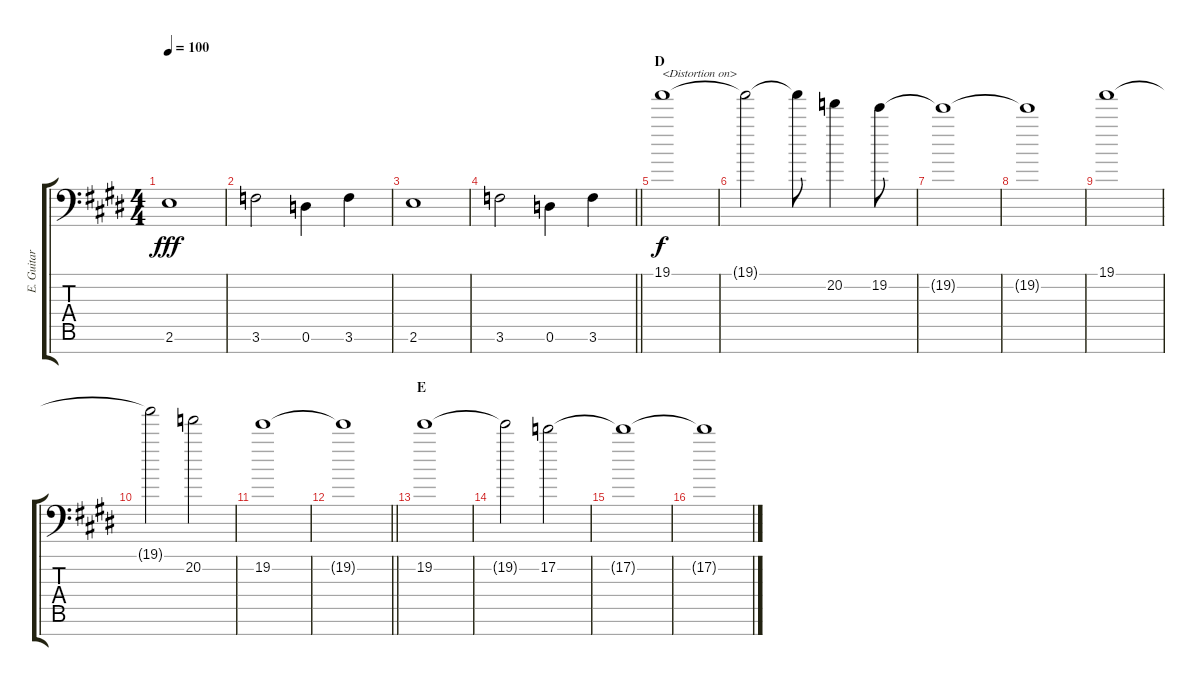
\track ("E. Guitar I" "E. Guitar ") {instrument overdrivenguitar}
\staff {score tabs}
\tuning (D4 A3 F3 C3 G2 D2 A1) {hide}
\ts (4 4)
\tempo 100
\clef f4
\ks e
2.6.1{dy fff} |
3.6.2 0.6.4 3.6.4 |
2.6.1 |
\barLineRight lightlight
3.6.2 0.6.4 3.6.4 |
\section ("" "D")
19.1.1{txt "<Distortion on>" dy f instrument overdrivenguitar} |
19.1{t}.2 19.1{t}.8 20.2.4 19.2.8 |
19.2{t}.1 |
19.2{t}.1 |
19.1.1 |
19.1{t}.2 20.2.2 |
19.2.1 |
\barLineRight lightlight
19.2{t}.1 |
\section ("" "E")
19.2.1 |
19.2{t}.2 17.2.2 |
17.2{t}.1 |
17.2{t}.1
